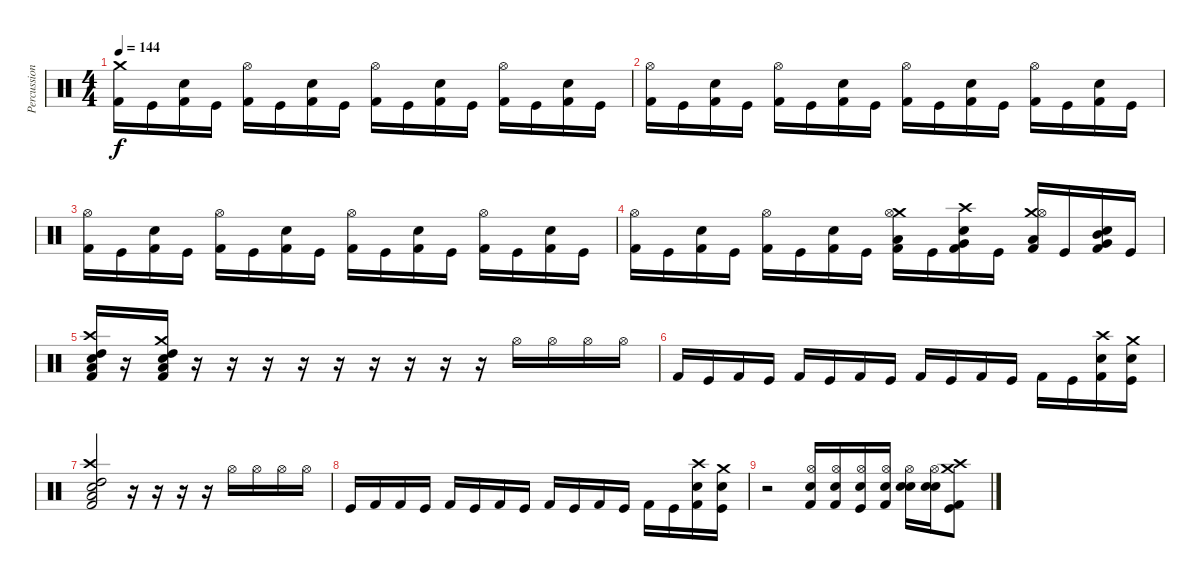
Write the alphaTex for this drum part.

\track ("Percussion" "Percussion") {instrument percussion}
\staff {score}
\articulation defaults
\ts (4 4)
\tempo 144
\clef neutral
\ks c
("Kick (hit) 2" "Crash medium (hit)").16{dy f} "Kick (hit)".16 ("Kick (hit) 2" "Snare (hit) 2").16 "Kick (hit)".16 ("Kick (hit) 2" "Hi-Hat (open)").16 "Kick (hit)".16 ("Kick (hit) 2" "Snare (hit) 2").16 "Kick (hit)".16 ("Kick (hit) 2" "Hi-Hat (open)").16 "Kick (hit)".16 ("Kick (hit) 2" "Snare (hit) 2").16 "Kick (hit)".16 ("Kick (hit) 2" "Hi-Hat (open)").16 "Kick (hit)".16 ("Kick (hit) 2" "Snare (hit) 2").16 "Kick (hit)".16 |
("Kick (hit) 2" "Hi-Hat (open)").16 "Kick (hit)".16 ("Kick (hit) 2" "Snare (hit) 2").16 "Kick (hit)".16 ("Kick (hit) 2" "Hi-Hat (open)").16 "Kick (hit)".16 ("Kick (hit) 2" "Snare (hit) 2").16 "Kick (hit)".16 ("Kick (hit) 2" "Hi-Hat (open)").16 "Kick (hit)".16 ("Kick (hit) 2" "Snare (hit) 2").16 "Kick (hit)".16 ("Kick (hit) 2" "Hi-Hat (open)").16 "Kick (hit)".16 ("Kick (hit) 2" "Snare (hit) 2").16 "Kick (hit)".16 |
("Kick (hit) 2" "Hi-Hat (open)").16 "Kick (hit)".16 ("Kick (hit) 2" "Snare (hit) 2").16 "Kick (hit)".16 ("Kick (hit) 2" "Hi-Hat (open)").16 "Kick (hit)".16 ("Kick (hit) 2" "Snare (hit) 2").16 "Kick (hit)".16 ("Kick (hit) 2" "Hi-Hat (open)").16 "Kick (hit)".16 ("Kick (hit) 2" "Snare (hit) 2").16 "Kick (hit)".16 ("Kick (hit) 2" "Hi-Hat (open)").16 "Kick (hit)".16 ("Kick (hit) 2" "Snare (hit) 2").16 "Kick (hit)".16 |
("Kick (hit) 2" "Hi-Hat (open)").16 "Kick (hit)".16 ("Kick (hit) 2" "Snare (hit) 2").16 "Kick (hit)".16 ("Kick (hit) 2" "Hi-Hat (open)").16 "Kick (hit)".16 ("Kick (hit) 2" "Snare (hit) 2").16 "Kick (hit)".16 ("Kick (hit) 2" "Low Floor Tom (hit)" "Crash medium (hit)" "Hi-Hat (open)").16 "Kick (hit)".16 ("Kick (hit) 2" "Snare (hit) 2" "Very Low Tom (hit)" "Crash high (hit)").16 "Kick (hit)".16 ("Kick (hit) 2" "Low Floor Tom (hit)" "Crash medium (hit)" "Hi-Hat (open)").16 "Kick (hit)".16 ("Kick (hit) 2" "Snare (hit) 2" "Very Low Tom (hit)" "Mid Tom (hit)").16 "Kick (hit)".16 |
("Kick (hit) 2" "Snare (hit) 2" "High Tom (hit)" "Low Tom (hit)" "Crash high (hit)").16 r.16 ("Kick (hit) 2" "Snare (hit) 2" "High Tom (hit)" "Low Tom (hit)" "Crash medium (hit)").16 r.16 r.16 r.16 r.16 r.16 r.16 r.16 r.16 r.16 "Hi-Hat (open)".16 "Hi-Hat (open)".16 "Hi-Hat (open)".16 "Hi-Hat (open)".16 |
"Kick (hit) 2".16 "Kick (hit)".16 "Kick (hit) 2".16 "Kick (hit)".16 "Kick (hit) 2".16 "Kick (hit)".16 "Kick (hit) 2".16 "Kick (hit)".16 "Kick (hit) 2".16 "Kick (hit)".16 "Kick (hit) 2".16 "Kick (hit)".16 "Kick (hit) 2".16 "Kick (hit)".16 ("Kick (hit) 2" "Snare (hit) 2" "Crash high (hit)").16 ("Kick (hit)" "Electric Snare (hit)" "Crash medium (hit)").16 |
("Kick (hit) 2" "Snare (hit) 2" "High Tom (hit)" "Low Tom (hit)" "Crash high (hit)").2 r.16 r.16 r.16 r.16 "Hi-Hat (open)".16 "Hi-Hat (open)".16 "Hi-Hat (open)".16 "Hi-Hat (open)".16 |
"Kick (hit)".16 "Kick (hit) 2".16 "Kick (hit) 2".16 "Kick (hit)".16 "Kick (hit) 2".16 "Kick (hit)".16 "Kick (hit) 2".16 "Kick (hit)".16 "Kick (hit) 2".16 "Kick (hit)".16 "Kick (hit) 2".16 "Kick (hit)".16 "Kick (hit) 2".16 "Kick (hit)".16 ("Kick (hit) 2" "Snare (hit) 2" "Crash high (hit)").16 ("Kick (hit)" "Electric Snare (hit)" "Crash medium (hit)").16 |
r.2 ("Kick (hit) 2" "Electric Snare (hit)" "Hi-Hat (open)").16 ("Kick (hit) 2" "Electric Snare (hit)" "Hi-Hat (open)").16 ("Kick (hit)" "Electric Snare (hit)" "Hi-Hat (open)").16 ("Kick (hit) 2" "Electric Snare (hit)" "Hi-Hat (open)").16 ("Snare (hit) 2" "Electric Snare (hit)" "Hi-Hat (open)").16 ("Snare (hit) 2" "Electric Snare (hit)" "Hi-Hat (open)").16 ("Kick (hit)" "Kick (hit) 2" "Crash high (hit)" "Crash medium (hit)").8
